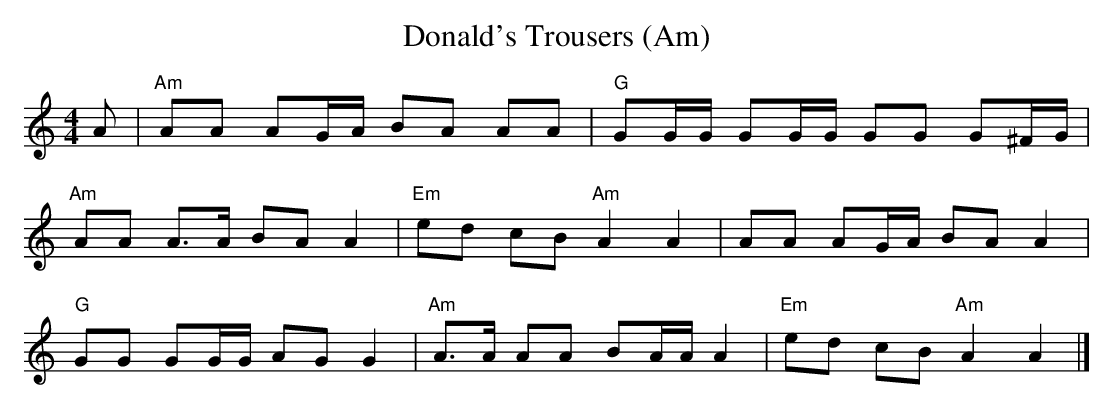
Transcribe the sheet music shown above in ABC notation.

X:1
T: Donald's Trousers (Am)
M:4/4
L:1/8
K:C
A | "Am" AA AG/A/ BA AA|"G"GG/G/ GG/G/ GG G^F/2G/2|
"Am"AA A>A BA A2|"Em"ed cB "Am"A2 A2|AA AG/A/ BA A2|
"G"GG GG/G/ AG G2|"Am"A>A AA BA/A/ A2|"Em"ed cB "Am"A2 A2|]
